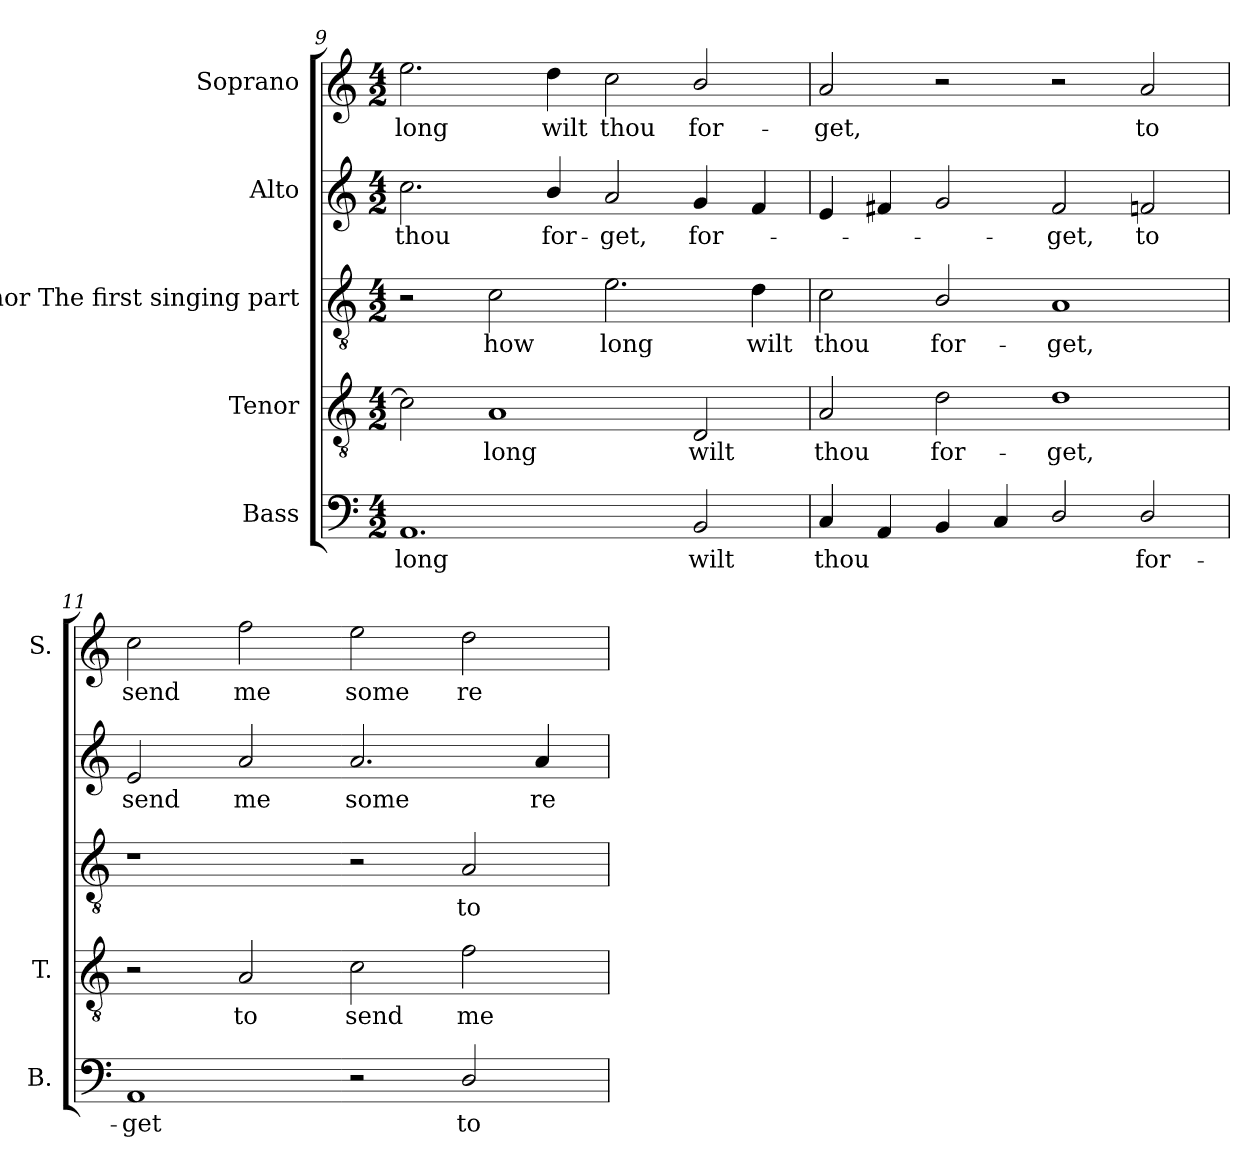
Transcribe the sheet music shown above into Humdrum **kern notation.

**kern	**text	**kern	**text	**kern	**text	**kern	**text	**kern	**text
*part5	*part5	*part4	*part4	*part3	*part3	*part2	*part2	*part1	*part1
*staff5	*staff5	*staff4	*staff4	*staff3	*staff3	*staff2	*staff2	*staff1	*staff1
*I"Bass	*	*I"Tenor	*	*I"Tenor The first singing part	*	*I"Alto	*	*I"Soprano	*
*I'B.	*	*I'T.	*	*	*	*	*	*I'S.	*
*clefF4	*	*clefGv2	*	*clefGv2	*	*clefG2	*	*clefG2	*
*	*	*ITrd7c12	*	*ITrd7c12	*	*ITrd7c12	*	*	*
*k[]	*	*k[]	*	*k[]	*	*k[]	*	*k[]	*
*C:	*	*C:	*	*C:	*	*C:	*	*C:	*
*M4/2	*	*M4/2	*	*M4/2	*	*M4/2	*	*M4/2	*
=9	=9	=9	=9	=9	=9	=9	=9	=9	=9
!	!LO:LY:b:color=#000000	!	!	!	!	!	!	!	!
!	!	!	!	!	!	!	!LO:LY:b:color=#000000	!	!
!	!	!	!	!	!	!	!	!	!LO:LY:b:color=#000000
1.AAi	long	2Ci\]	.	2r	.	2.ci\	thou	2.eei\	long
!	!	!	!LO:LY:b:color=#000000	!	!	!	!	!	!
!	!	!	!	!	!LO:LY:b:color=#000000	!	!	!	!
.	.	1AAi	long	2Ci\	how	.	.	.	.
!	!	!	!	!	!	!	!LO:LY:b:color=#000000	!	!
!	!	!	!	!	!	!	!	!	!LO:LY:b:color=#000000
.	.	.	.	.	.	4Bi/	for-	4ddi\	wilt
!	!	!	!	!	!LO:LY:b:color=#000000	!	!	!	!
!	!	!	!	!	!	!	!LO:LY:b:color=#000000	!	!
!	!	!	!	!	!	!	!	!	!LO:LY:b:color=#000000
.	.	.	.	2.Ei\	long	2Ai/	-get,	2cci\	thou
!	!LO:LY:b:color=#000000	!	!	!	!	!	!	!	!
!	!	!	!LO:LY:b:color=#000000	!	!	!	!	!	!
!	!	!	!	!	!	!	!LO:LY:b:color=#000000	!	!
!	!	!	!	!	!	!	!	!	!LO:LY:b:color=#000000
2BBi/	wilt	2DDi/	wilt	.	.	4Gi/	for-	2bi/	for-
!	!	!	!	!	!LO:LY:b:color=#000000	!	!	!	!
.	.	.	.	4Di\	wilt	4Fi/	.	.	.
!!LO:LB:g=z
=10	=10	=10	=10	=10	=10	=10	=10	=10	=10
!	!LO:LY:b:color=#000000	!	!	!	!	!	!	!	!
!	!	!	!LO:LY:b:color=#000000	!	!	!	!	!	!
!	!	!	!	!	!LO:LY:b:color=#000000	!	!	!	!
!	!	!	!	!	!	!	!	!	!LO:LY:b:color=#000000
4Ci/	thou	2AAi/	thou	2Ci\	thou	4Ei/	.	2ai/	-get,
4AAi/	.	.	.	.	.	4F#Xi/	.	.	.
!	!	!	!LO:LY:b:color=#000000	!	!	!	!	!	!
!	!	!	!	!	!LO:LY:b:color=#000000	!	!	!	!
4BBi/	.	2Di\	for-	2BBi/	for-	2Gi/	.	2r	.
4Ci/	.	.	.	.	.	.	.	.	.
!	!	!	!LO:LY:b:color=#000000	!	!	!	!	!	!
!	!	!	!	!	!LO:LY:b:color=#000000	!	!	!	!
!	!	!	!	!	!	!	!LO:LY:b:color=#000000	!	!
2Di/	.	1Di	-get,	1AAi	-get,	2F#i/	-get,	2r	.
!	!LO:LY:b:color=#000000	!	!	!	!	!	!	!	!
!	!	!	!	!	!	!	!LO:LY:b:color=#000000	!	!
!	!	!	!	!	!	!	!	!	!LO:LY:b:color=#000000
2Di/	for-	.	.	.	.	2Fni/	to	2ai/	to
=11	=11	=11	=11	=11	=11	=11	=11	=11	=11
!	!LO:LY:b:color=#000000	!	!	!	!	!	!	!	!
!	!	!	!	!	!	!	!LO:LY:b:color=#000000	!	!
!	!	!	!	!	!	!	!	!	!LO:LY:b:color=#000000
1AAi	-get	2r	.	1r	.	2Ei/	send	2cci\	send
!	!	!	!LO:LY:b:color=#000000	!	!	!	!	!	!
!	!	!	!	!	!	!	!LO:LY:b:color=#000000	!	!
!	!	!	!	!	!	!	!	!	!LO:LY:b:color=#000000
.	.	2AAi/	to	.	.	2Ai/	me	2ffi\	me
!	!	!	!LO:LY:b:color=#000000	!	!	!	!	!	!
!	!	!	!	!	!	!	!LO:LY:b:color=#000000	!	!
!	!	!	!	!	!	!	!	!	!LO:LY:b:color=#000000
2r	.	2Ci\	send	2r	.	2.Ai/	some	2eei\	some
!	!LO:LY:b:color=#000000	!	!	!	!	!	!	!	!
!	!	!	!LO:LY:b:color=#000000	!	!	!	!	!	!
!	!	!	!	!	!LO:LY:b:color=#000000	!	!	!	!
!	!	!	!	!	!	!	!	!	!LO:LY:b:color=#000000
2Di/	to	2Fi\	me	2AAi/	to	.	.	2ddi\	re-
!	!	!	!	!	!	!	!LO:LY:b:color=#000000	!	!
.	.	.	.	.	.	4Ai/	re-	.	.
=	=	=	=	=	=	=	=	=	=
*-	*-	*-	*-	*-	*-	*-	*-	*-	*-
